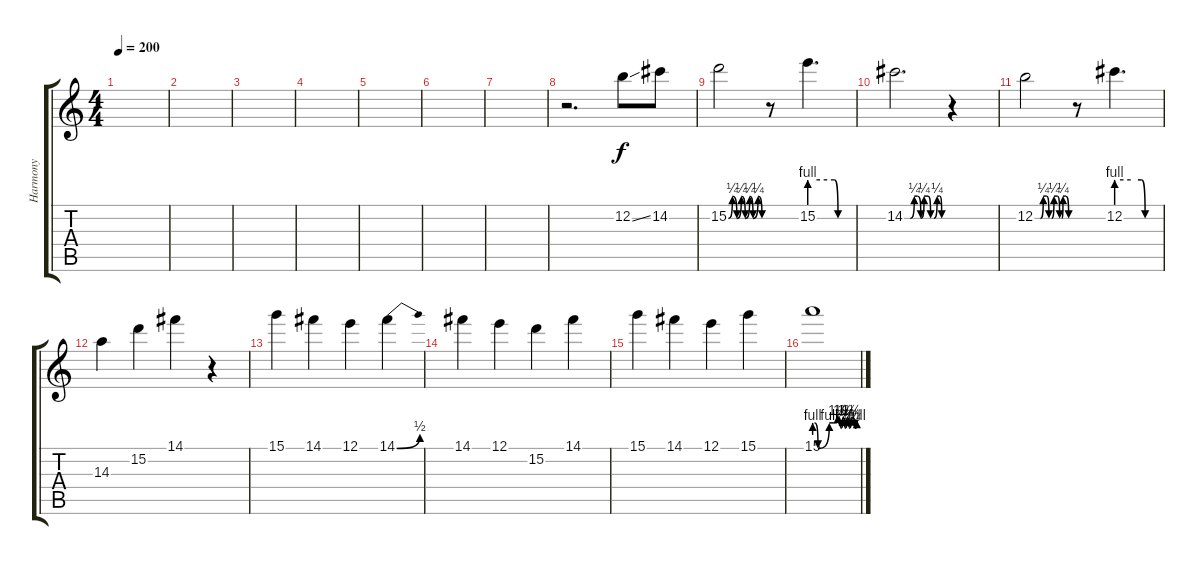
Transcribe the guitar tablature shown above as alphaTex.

\track ("Harmony" "Harmony") {instrument distortionguitar}
\staff {score tabs}
\tuning (E4 B3 G3 D3 A2 E2) {hide}
\ts (4 4)
\tempo 200
\clef g2
\ks c
|
|
|
|
|
|
|
r.2{d} 12.2{ss}.8 14.2.8 |
15.2{be (custom 0 0 7 1 15 0 23 1 30 0 38 1 44 0 53 1 60 0)}.2 r.8 15.2{be (custom 0 4 35 4 40 0 60 0)}.4{d} |
14.2{be (custom 0 0 9 0 15 1 20 1 25 0 30 1 36 1 40 0 45 0 50 1 54 1 57 0 60 0)}.2{d} r.4 |
12.2{be (custom 0 0 10 0 15 1 21 1 25 0 30 0 34 1 40 1 44 0 48 0 50 1 55 1 60 0)}.2 r.8 12.2{be (custom 0 4 20 4 35 4 40 0 60 0)}.4{d} |
14.3.4 15.2.4 14.1.4 r.4 |
15.1.4 14.1.4 12.1.4 14.1{be (bend 0 0 60 2)}.4 |
14.1.4 12.1.4 15.2.4 14.1.4 |
15.1.4 14.1.4 12.1.4 15.1.4 |
15.1{be (custom 0 4 5 0 21 4 30 4 33 5 37 3 40 5 43 3 46 5 49 3 52 5 57 3 60 4)}.1
